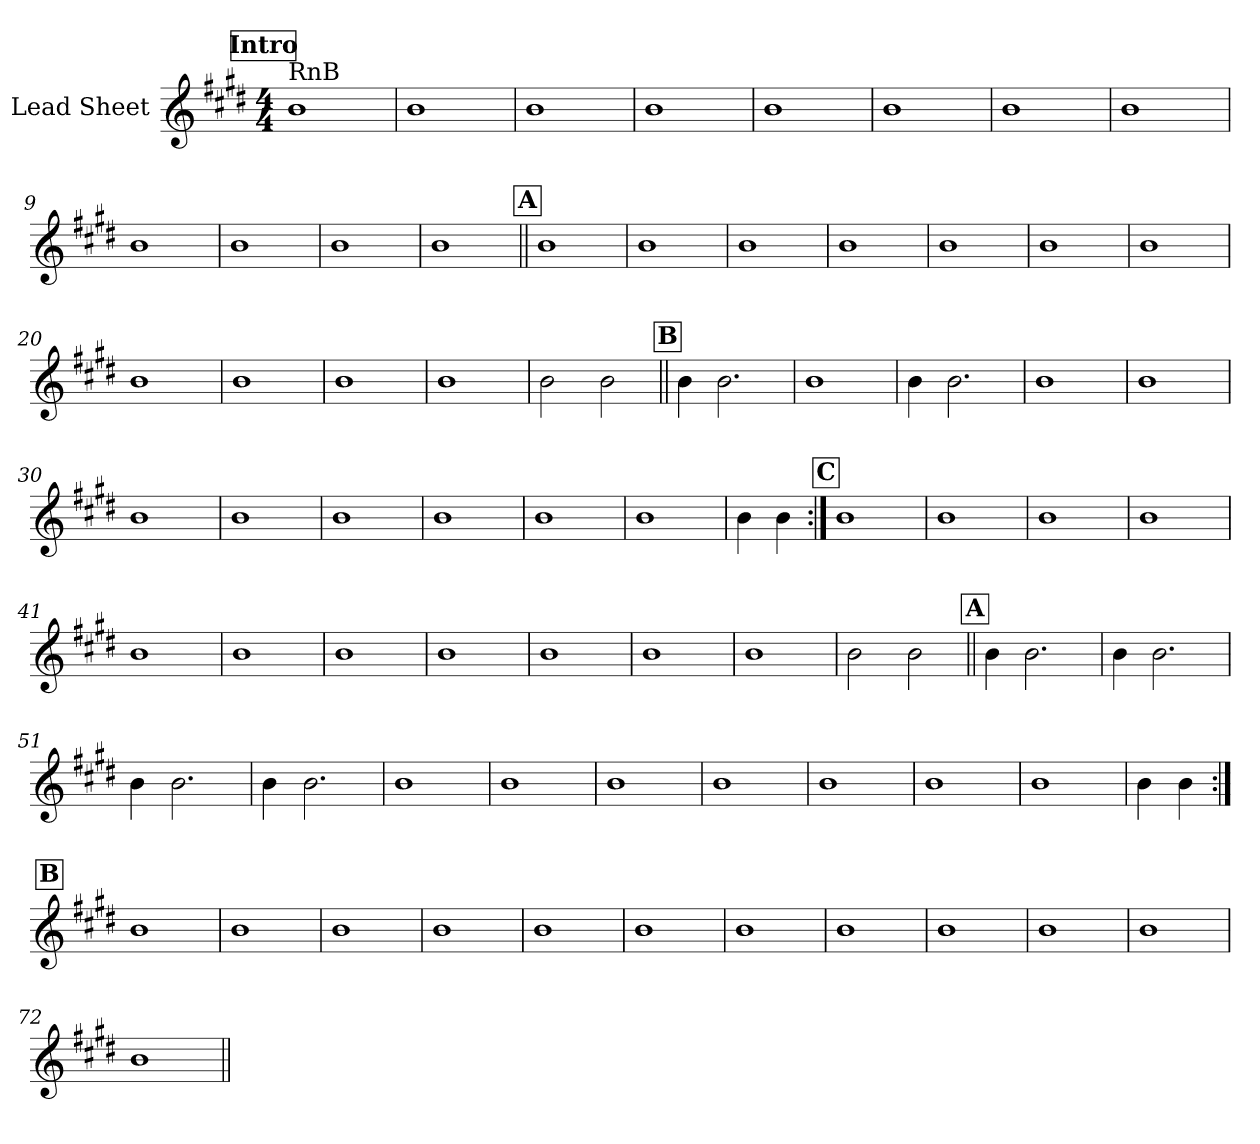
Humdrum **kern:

**kern
*part1
*staff1
*I"Lead Sheet
*clefG2
*k[f#c#g#d#]
*E:
*M4/4
*MM175
!!LO:REH:place=s1:a:fs=14:t=Intro
=1
!LO:TX:a:t=RnB
1b
=2
1b
=3
1b
=4
1b
=5
1b
=6
1b
=7
1b
=8
1b
!!LO:LB:g=z
=9
1b
=10
1b
=11
1b
=12
1b
!!LO:LB:g=z
!!LO:REH:place=s1:a:fs=14:t=A
=13||
1b
=14
1b
=15
1b
=16
1b
=17
1b
=18
1b
=19
1b
=20
1b
!!LO:LB:g=z
=21
1b
=22
1b
=23
1b
=24
2b\
2b\
!!LO:LB:g=z
!!LO:REH:place=s1:a:fs=14:t=B
=25||
4b\
2.b\
=26
1b
=27
4b\
2.b\
=28
1b
!!LO:LB:g=z
=29
1b
=30
1b
=31
1b
=32
1b
=33
1b
=34
1b
=35
1b
=36
4b\
4b\
!!LO:LB:g=z
!!LO:REH:place=s1:a:fs=14:t=C
=37:|!
1b
=38
1b
=39
1b
=40
1b
=41
1b
=42
1b
=43
1b
=44
1b
!!LO:LB:g=z
=45
1b
=46
1b
=47
1b
=48
2b\
2b\
!!LO:LB:g=z
!!LO:REH:place=s1:a:fs=14:t=A
=49||
4b\
2.b\
=50
4b\
2.b\
=51
4b\
2.b\
!!LO:LB:g=z
=52
4b\
2.b\
=53
1b
=54
1b
=55
1b
=56
1b
=57
1b
!!LO:PB:g=z
=58
1b
=59
1b
=60
4b\
4b\
!!LO:REH:place=s1:a:fs=14:t=B
=61:|!
1b
=62
1b
=63
1b
=64
1b
=65
1b
!!LO:LB:g=z
=66
1b
=67
1b
=68
1b
=69
1b
=70
1b
!!LO:LB:g=z
=71
1b
=72
1b
=||
*-
